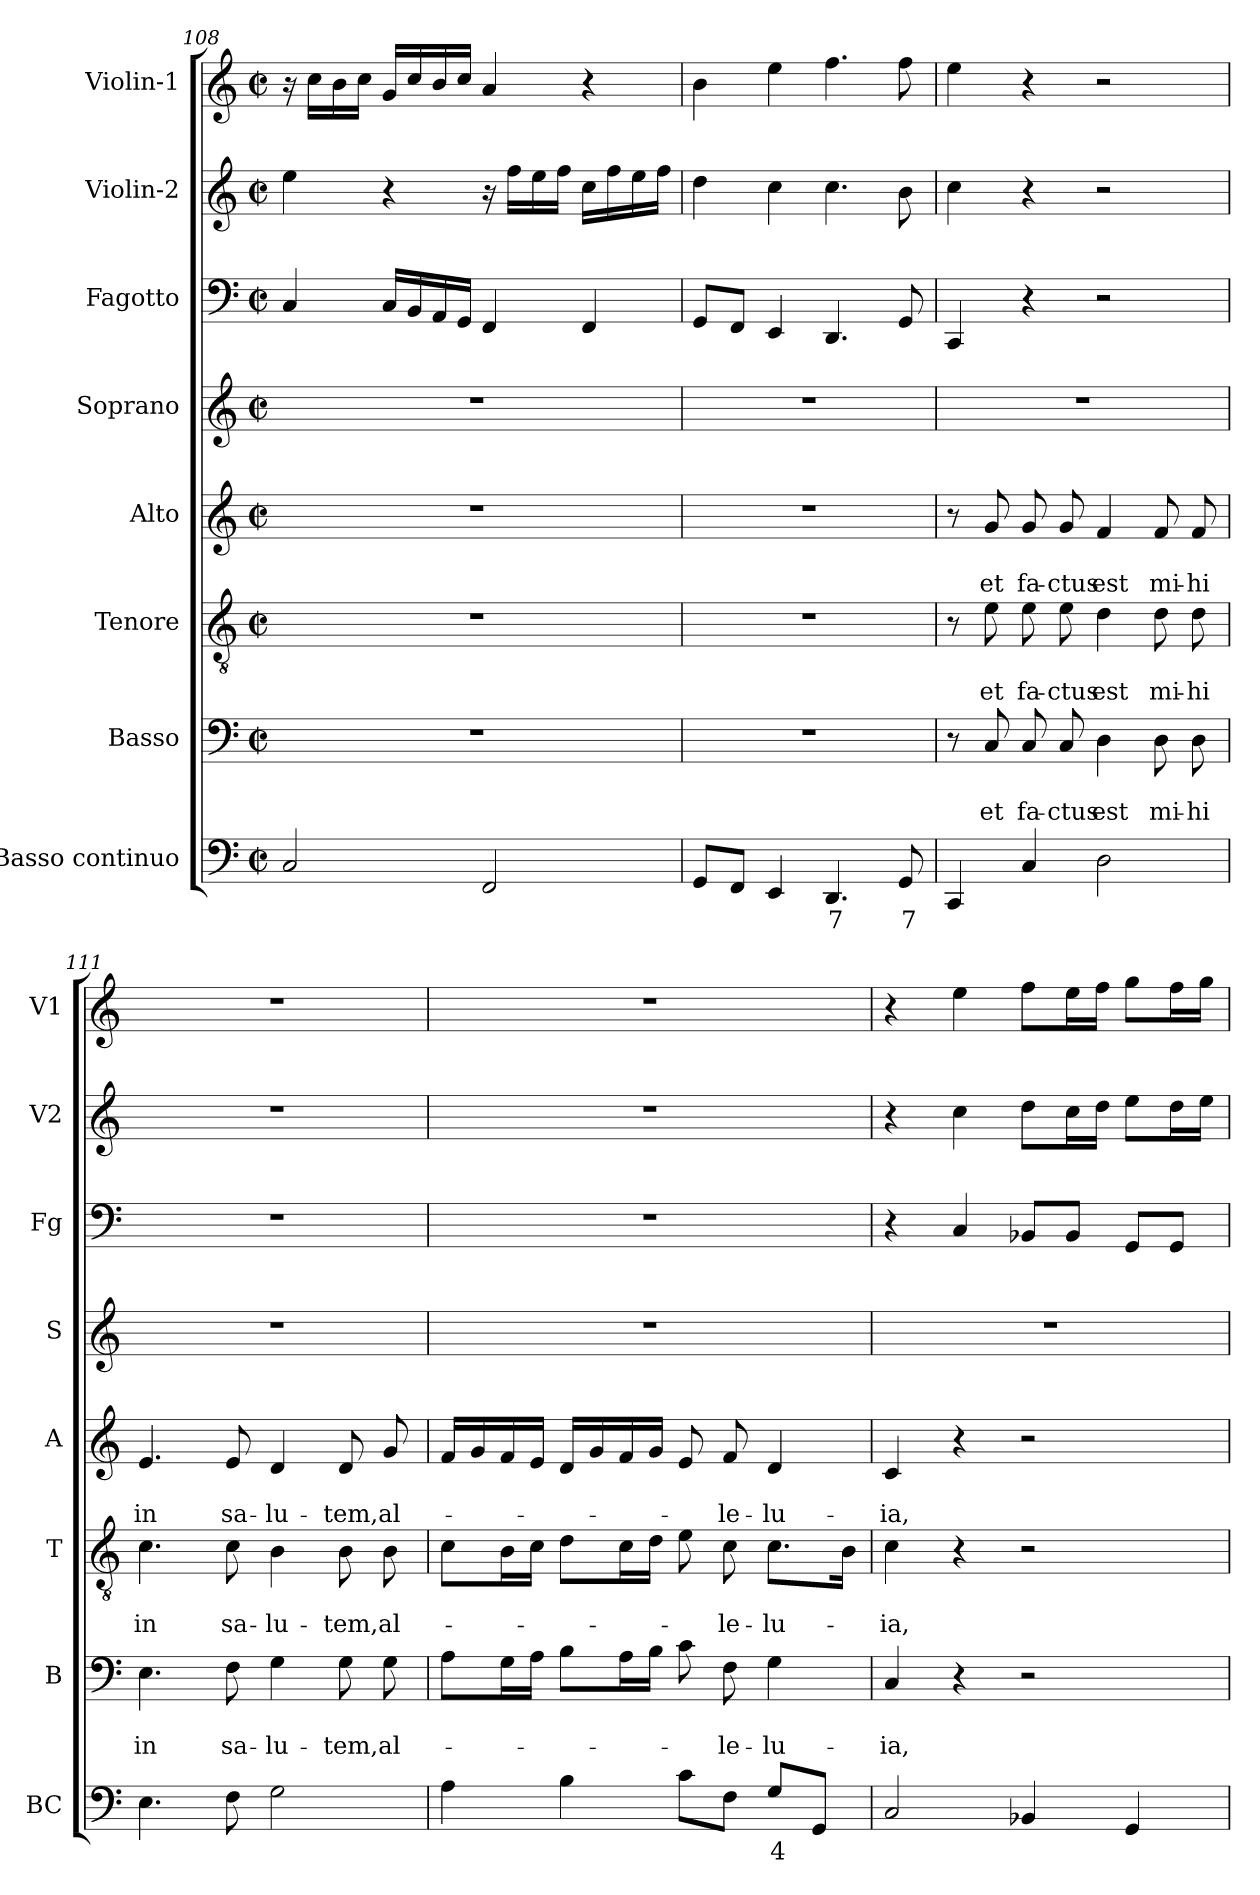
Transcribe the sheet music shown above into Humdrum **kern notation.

**kern	**text	**kern	**text	**text	**kern	**text	**text	**kern	**text	**text	**kern	**kern	**kern	**kern
*part8	*part8	*part7	*part7	*part7	*part6	*part6	*part6	*part5	*part5	*part5	*part4	*part3	*part2	*part1
*staff8	*staff8	*staff7	*staff7	*staff7	*staff6	*staff6	*staff6	*staff5	*staff5	*staff5	*staff4	*staff3	*staff2	*staff1
*I"Basso continuo	*	*I"Basso	*	*	*I"Tenore	*	*	*I"Alto	*	*	*I"Soprano	*I"Fagotto	*I"Violin-2	*I"Violin-1
*I'BC	*	*I'B	*	*	*I'T	*	*	*I'A	*	*	*I'S	*I'Fg	*I'V2	*I'V1
*clefF4	*	*clefF4	*	*	*clefGv2	*	*	*clefG2	*	*	*clefG2	*clefF4	*clefG2	*clefG2
*k[]	*	*k[]	*	*	*k[]	*	*	*k[]	*	*	*k[]	*k[]	*k[]	*k[]
*C:	*	*C:	*	*	*C:	*	*	*C:	*	*	*C:	*C:	*C:	*C:
*M2/2	*	*M2/2	*	*	*M2/2	*	*	*M2/2	*	*	*M2/2	*M2/2	*M2/2	*M2/2
*met(c|)	*	*met(c|)	*	*	*met(c|)	*	*	*met(c|)	*	*	*met(c|)	*met(c|)	*met(c|)	*met(c|)
=108	=108	=108	=108	=108	=108	=108	=108	=108	=108	=108	=108	=108	=108	=108
2C/	.	1r	.	.	1r	.	.	1r	.	.	1r	4C/	4ee\	16r
.	.	.	.	.	.	.	.	.	.	.	.	.	.	16cc\LL
.	.	.	.	.	.	.	.	.	.	.	.	.	.	16b\
.	.	.	.	.	.	.	.	.	.	.	.	.	.	16cc\JJ
.	.	.	.	.	.	.	.	.	.	.	.	16C/LL	4r	16g/LL
.	.	.	.	.	.	.	.	.	.	.	.	16BB/	.	16cc/
.	.	.	.	.	.	.	.	.	.	.	.	16AA/	.	16b/
.	.	.	.	.	.	.	.	.	.	.	.	16GG/JJ	.	16cc/JJ
2FF/	.	.	.	.	.	.	.	.	.	.	.	4FF/	16r	4a/
.	.	.	.	.	.	.	.	.	.	.	.	.	16ff\LL	.
.	.	.	.	.	.	.	.	.	.	.	.	.	16ee\	.
.	.	.	.	.	.	.	.	.	.	.	.	.	16ff\JJ	.
.	.	.	.	.	.	.	.	.	.	.	.	4FF/	16cc\LL	4r
.	.	.	.	.	.	.	.	.	.	.	.	.	16ff\	.
.	.	.	.	.	.	.	.	.	.	.	.	.	16ee\	.
.	.	.	.	.	.	.	.	.	.	.	.	.	16ff\JJ	.
=109	=109	=109	=109	=109	=109	=109	=109	=109	=109	=109	=109	=109	=109	=109
8GG/L	.	1r	.	.	1r	.	.	1r	.	.	1r	8GG/L	4dd\	4b\
8FF/J	.	.	.	.	.	.	.	.	.	.	.	8FF/J	.	.
4EE/	.	.	.	.	.	.	.	.	.	.	.	4EE/	4cc\	4ee\
!	!LO:LY:b	!	!	!	!	!	!	!	!	!	!	!	!	!
4.DD/	7	.	.	.	.	.	.	.	.	.	.	4.DD/	4.cc\	4.ff\
!	!LO:LY:b	!	!	!	!	!	!	!	!	!	!	!	!	!
8GG/	7	.	.	.	.	.	.	.	.	.	.	8GG/	8b\	8ff\
=110	=110	=110	=110	=110	=110	=110	=110	=110	=110	=110	=110	=110	=110	=110
4CC/	.	8r	.	.	8r	.	.	8r	.	.	1r	4CC/	4cc\	4ee\
!	!	!	!	!LO:LY:b	!	!	!LO:LY:b	!	!	!LO:LY:b	!	!	!	!
.	.	8C/	.	et	8e\	.	et	8g/	.	et	.	.	.	.
!	!	!	!	!LO:LY:b	!	!	!LO:LY:b	!	!	!LO:LY:b	!	!	!	!
4C/	.	8C/	.	fa-	8e\	.	fa-	8g/	.	fa-	.	4r	4r	4r
!	!	!	!	!LO:LY:b	!	!	!LO:LY:b	!	!	!LO:LY:b	!	!	!	!
.	.	8C/	.	-ctus	8e\	.	-ctus	8g/	.	-ctus	.	.	.	.
!	!	!	!	!LO:LY:b	!	!	!LO:LY:b	!	!	!LO:LY:b	!	!	!	!
2D\	.	4D\	.	est	4d\	.	est	4f/	.	est	.	2r	2r	2r
!	!	!	!	!LO:LY:b	!	!	!LO:LY:b	!	!	!LO:LY:b	!	!	!	!
.	.	8D\	.	mi-	8d\	.	mi-	8f/	.	mi-	.	.	.	.
!	!	!	!	!LO:LY:b	!	!	!LO:LY:b	!	!	!LO:LY:b	!	!	!	!
.	.	8D\	.	-hi	8d\	.	-hi	8f/	.	-hi	.	.	.	.
!!LO:PB:g=z
=111	=111	=111	=111	=111	=111	=111	=111	=111	=111	=111	=111	=111	=111	=111
!	!	!	!	!LO:LY:b	!	!	!LO:LY:b	!	!	!LO:LY:b	!	!	!	!
4.E\	.	4.E\	.	in	4.c\	.	in	4.e/	.	in	1r	1r	1r	1r
!	!	!	!	!LO:LY:b	!	!	!LO:LY:b	!	!	!LO:LY:b	!	!	!	!
8F\	.	8F\	.	sa-	8c\	.	sa-	8e/	.	sa-	.	.	.	.
!	!	!	!	!LO:LY:b	!	!	!LO:LY:b	!	!	!LO:LY:b	!	!	!	!
2G\	.	4G\	.	-lu-	4B\	.	-lu-	4d/	.	-lu-	.	.	.	.
!	!	!	!	!LO:LY:b	!	!	!LO:LY:b	!	!	!LO:LY:b	!	!	!	!
.	.	8G\	.	-tem,	8B\	.	-tem,	8d/	.	-tem,	.	.	.	.
!	!	!	!	!LO:LY:b	!	!	!LO:LY:b	!	!	!LO:LY:b	!	!	!	!
.	.	8G\	.	al-	8B\	.	al-	8g/	.	al-	.	.	.	.
=112	=112	=112	=112	=112	=112	=112	=112	=112	=112	=112	=112	=112	=112	=112
4A\	.	8A\L	.	.	8c\L	.	.	16f/LL	.	.	1r	1r	1r	1r
.	.	.	.	.	.	.	.	16g/	.	.	.	.	.	.
.	.	16G\L	.	.	16B\L	.	.	16f/	.	.	.	.	.	.
.	.	16A\JJ	.	.	16c\JJ	.	.	16e/JJ	.	.	.	.	.	.
4B\	.	8B\L	.	.	8d\L	.	.	16d/LL	.	.	.	.	.	.
.	.	.	.	.	.	.	.	16g/	.	.	.	.	.	.
.	.	16A\L	.	.	16c\L	.	.	16f/	.	.	.	.	.	.
.	.	16B\JJ	.	.	16d\JJ	.	.	16g/JJ	.	.	.	.	.	.
8c\L	.	8c\	.	.	8e\	.	.	8e/	.	.	.	.	.	.
!	!	!	!	!LO:LY:b	!	!	!LO:LY:b	!	!	!LO:LY:b	!	!	!	!
8F\J	.	8F\	.	-le-	8c\	.	-le-	8f/	.	-le-	.	.	.	.
!	!LO:LY:b	!	!	!LO:LY:b	!	!	!LO:LY:b	!	!	!LO:LY:b	!	!	!	!
8G/L	4	4G\	.	-lu-	8.c\L	.	-lu-	4d/	.	-lu-	.	.	.	.
8GG/J	.	.	.	.	.	.	.	.	.	.	.	.	.	.
.	.	.	.	.	16B\Jk	.	.	.	.	.	.	.	.	.
=113	=113	=113	=113	=113	=113	=113	=113	=113	=113	=113	=113	=113	=113	=113
!	!	!	!	!LO:LY:b	!	!	!LO:LY:b	!	!	!LO:LY:b	!	!	!	!
2C/	.	4C/	.	-ia,	4c\	.	-ia,	4c/	.	-ia,	1r	4r	4r	4r
.	.	4r	.	.	4r	.	.	4r	.	.	.	4C/	4cc\	4ee\
4BB-X/	.	2r	.	.	2r	.	.	2r	.	.	.	8BB-X/L	8dd\L	8ff\L
.	.	.	.	.	.	.	.	.	.	.	.	8BB-/J	16cc\L	16ee\L
.	.	.	.	.	.	.	.	.	.	.	.	.	16dd\JJ	16ff\JJ
4GG/	.	.	.	.	.	.	.	.	.	.	.	8GG/L	8ee\L	8gg\L
.	.	.	.	.	.	.	.	.	.	.	.	8GG/J	16dd\L	16ff\L
.	.	.	.	.	.	.	.	.	.	.	.	.	16ee\JJ	16gg\JJ
=	=	=	=	=	=	=	=	=	=	=	=	=	=	=
*-	*-	*-	*-	*-	*-	*-	*-	*-	*-	*-	*-	*-	*-	*-
